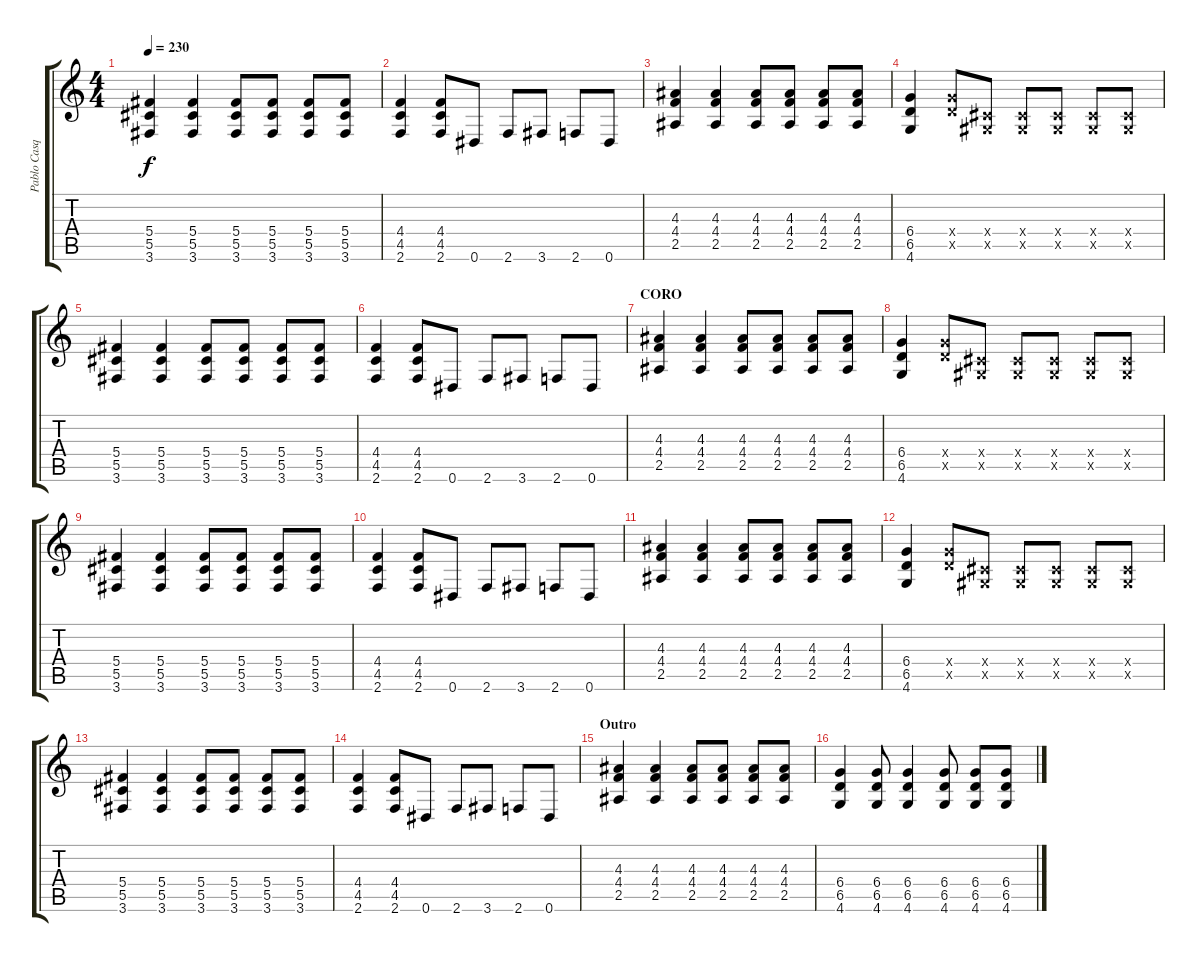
\track ("Pablo Casquero" "Pablo Casq") {instrument distortionguitar}
\staff {score tabs}
\tuning (Eb4 Bb3 Gb3 Db3 Ab2 Eb2) {hide}
\ts (4 4)
\tempo 230
\clef g2
\ks c
(5.4 5.5 3.6).4{dy f} (5.4 5.5 3.6).4 (5.4 5.5 3.6).8 (5.4 5.5 3.6).8 (5.4 5.5 3.6).8 (5.4 5.5 3.6).8 |
(4.4 4.5 2.6).4 (4.4 4.5 2.6).8 0.6.8 2.6.8 3.6.8 2.6.8 0.6.8 |
(4.3 4.4 2.5).4 (4.3 4.4 2.5).4 (4.3 4.4 2.5).8 (4.3 4.4 2.5).8 (4.3 4.4 2.5).8 (4.3 4.4 2.5).8 |
(6.4 6.5 4.6).4 (6.4{x} 6.5{x}).8 (0.4{x} 0.5{x}).8 (0.4{x} 0.5{x}).8 (0.4{x} 0.5{x}).8 (0.4{x} 0.5{x}).8 (0.4{x} 0.5{x}).8 |
(5.4 5.5 3.6).4 (5.4 5.5 3.6).4 (5.4 5.5 3.6).8 (5.4 5.5 3.6).8 (5.4 5.5 3.6).8 (5.4 5.5 3.6).8 |
(4.4 4.5 2.6).4 (4.4 4.5 2.6).8 0.6.8 2.6.8 3.6.8 2.6.8 0.6.8 |
\section ("" "CORO")
(4.3 4.4 2.5).4 (4.3 4.4 2.5).4 (4.3 4.4 2.5).8 (4.3 4.4 2.5).8 (4.3 4.4 2.5).8 (4.3 4.4 2.5).8 |
(6.4 6.5 4.6).4 (6.4{x} 6.5{x}).8 (0.4{x} 0.5{x}).8 (0.4{x} 0.5{x}).8 (0.4{x} 0.5{x}).8 (0.4{x} 0.5{x}).8 (0.4{x} 0.5{x}).8 |
(5.4 5.5 3.6).4 (5.4 5.5 3.6).4 (5.4 5.5 3.6).8 (5.4 5.5 3.6).8 (5.4 5.5 3.6).8 (5.4 5.5 3.6).8 |
(4.4 4.5 2.6).4 (4.4 4.5 2.6).8 0.6.8 2.6.8 3.6.8 2.6.8 0.6.8 |
(4.3 4.4 2.5).4 (4.3 4.4 2.5).4 (4.3 4.4 2.5).8 (4.3 4.4 2.5).8 (4.3 4.4 2.5).8 (4.3 4.4 2.5).8 |
(6.4 6.5 4.6).4 (6.4{x} 6.5{x}).8 (0.4{x} 0.5{x}).8 (0.4{x} 0.5{x}).8 (0.4{x} 0.5{x}).8 (0.4{x} 0.5{x}).8 (0.4{x} 0.5{x}).8 |
(5.4 5.5 3.6).4 (5.4 5.5 3.6).4 (5.4 5.5 3.6).8 (5.4 5.5 3.6).8 (5.4 5.5 3.6).8 (5.4 5.5 3.6).8 |
(4.4 4.5 2.6).4 (4.4 4.5 2.6).8 0.6.8 2.6.8 3.6.8 2.6.8 0.6.8 |
\section ("" "Outro")
(4.3 4.4 2.5).4 (4.3 4.4 2.5).4 (4.3 4.4 2.5).8 (4.3 4.4 2.5).8 (4.3 4.4 2.5).8 (4.3 4.4 2.5).8 |
(6.4 6.5 4.6).4 (6.4 6.5 4.6).8 (6.4 6.5 4.6).4 (6.4 6.5 4.6).8 (6.4 6.5 4.6).8 (6.4 6.5 4.6).8
